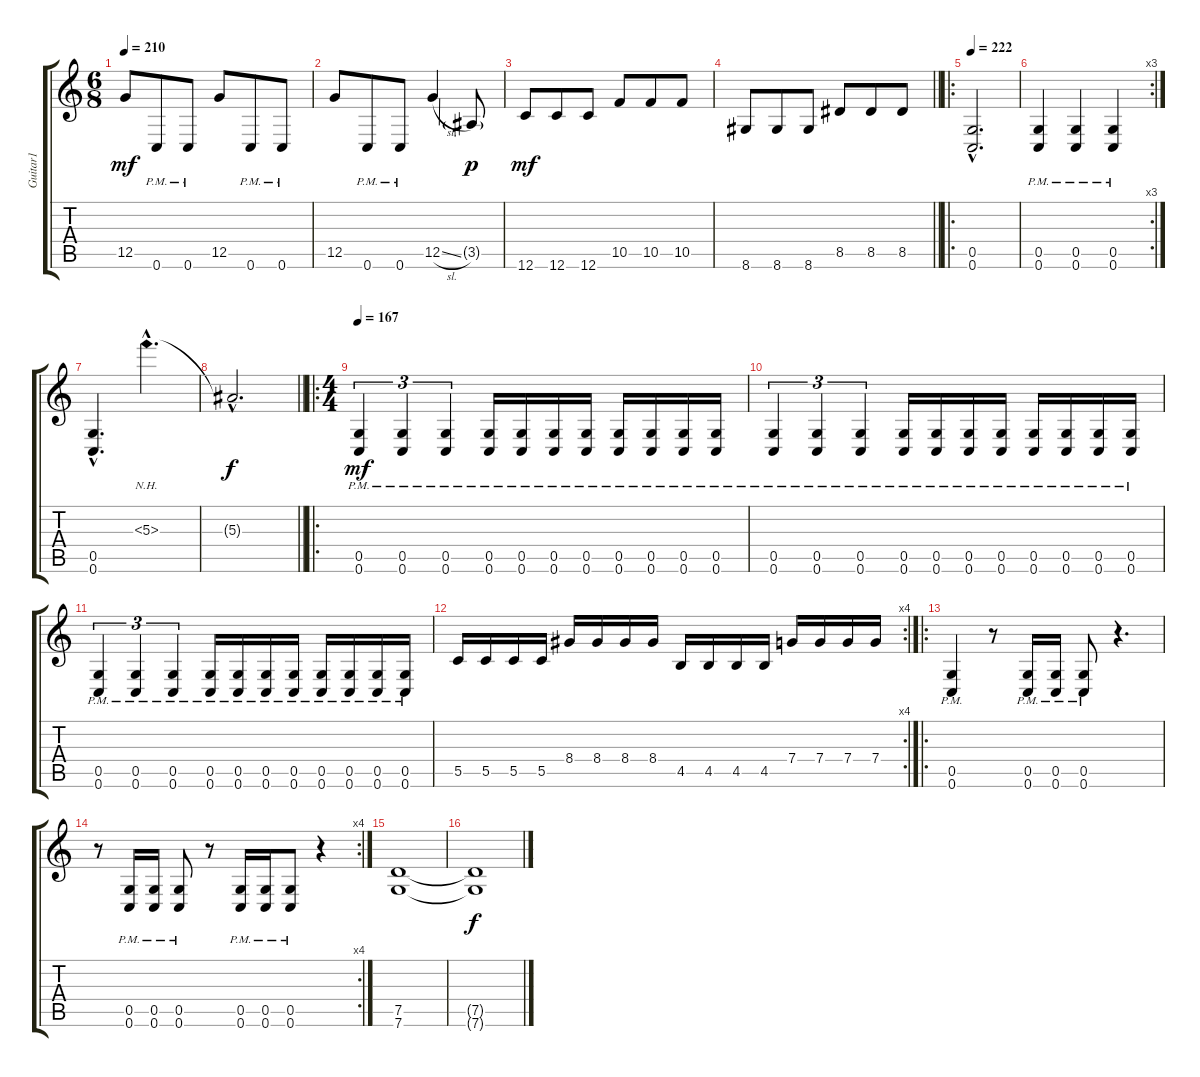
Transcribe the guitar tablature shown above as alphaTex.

\track ("Guitar1" "Guitar1") {instrument distortionguitar}
\staff {score tabs}
\tuning (D4 A3 F3 C3 G2 C2) {hide}
\ts (6 8)
\tempo 210
\clef g2
\ks c
12.5.8{dy mf} 0.6{pm}.8 0.6{pm}.8 12.5.8 0.6{pm}.8 0.6{pm}.8 |
12.5.8 0.6{pm}.8 0.6{pm}.8 12.5{sl}.4 3.5{g}.8{dy p} |
12.6.8{dy mf} 12.6.8 12.6.8 10.5.8 10.5.8 10.5.8 |
\barLineRight lightlight
8.6.8 8.6.8 8.6.8 8.5.8 8.5.8 8.5.8 |
\ro
\tempo 222
(0.5{hac} 0.6{hac}).2{d} |
\rc 3
(0.5{pm} 0.6{pm}).4 (0.5{pm} 0.6{pm}).4 (0.5{pm} 0.6{pm}).4 |
(0.5{hac} 0.6{hac}).4{d} 5.3{nh hac}.4{d} |
\barLineRight lightlight
5.3{hac t}.2{d dy f} |
\ro
\ts (4 4)
\tempo 167
(0.5{pm} 0.6{pm}).4{tu (3 2) dy mf} (0.5{pm} 0.6{pm}).4{tu (3 2)} (0.5{pm} 0.6{pm}).4{tu (3 2)} (0.5{pm} 0.6{pm}).16 (0.5{pm} 0.6{pm}).16 (0.5{pm} 0.6{pm}).16 (0.5{pm} 0.6{pm}).16 (0.5{pm} 0.6{pm}).16 (0.5{pm} 0.6{pm}).16 (0.5{pm} 0.6{pm}).16 (0.5{pm} 0.6{pm}).16 |
(0.5{pm} 0.6{pm}).4{tu (3 2)} (0.5{pm} 0.6{pm}).4{tu (3 2)} (0.5{pm} 0.6{pm}).4{tu (3 2)} (0.5{pm} 0.6{pm}).16 (0.5{pm} 0.6{pm}).16 (0.5{pm} 0.6{pm}).16 (0.5{pm} 0.6{pm}).16 (0.5{pm} 0.6{pm}).16 (0.5{pm} 0.6{pm}).16 (0.5{pm} 0.6{pm}).16 (0.5{pm} 0.6{pm}).16 |
(0.5{pm} 0.6{pm}).4{tu (3 2)} (0.5{pm} 0.6{pm}).4{tu (3 2)} (0.5{pm} 0.6{pm}).4{tu (3 2)} (0.5{pm} 0.6{pm}).16 (0.5{pm} 0.6{pm}).16 (0.5{pm} 0.6{pm}).16 (0.5{pm} 0.6{pm}).16 (0.5{pm} 0.6{pm}).16 (0.5{pm} 0.6{pm}).16 (0.5{pm} 0.6{pm}).16 (0.5{pm} 0.6{pm}).16 |
\rc 4
5.5.16 5.5.16 5.5.16 5.5.16 8.4.16 8.4.16 8.4.16 8.4.16 4.5.16 4.5.16 4.5.16 4.5.16 7.4.16 7.4.16 7.4.16 7.4.16 |
\ro
(0.5{pm} 0.6{pm}).4 r.8 (0.5{pm} 0.6{pm}).16 (0.5{pm} 0.6{pm}).16 (0.5{pm} 0.6{pm}).8 r.4{d} |
\rc 4
r.8 (0.5{pm} 0.6{pm}).16 (0.5{pm} 0.6{pm}).16 (0.5{pm} 0.6{pm}).8 r.8 (0.5{pm} 0.6{pm}).16 (0.5{pm} 0.6{pm}).16 (0.5{pm} 0.6{pm}).8 r.4 |
(7.5 7.6).1 |
(7.5{t} 7.6{t}).1{dy f}
